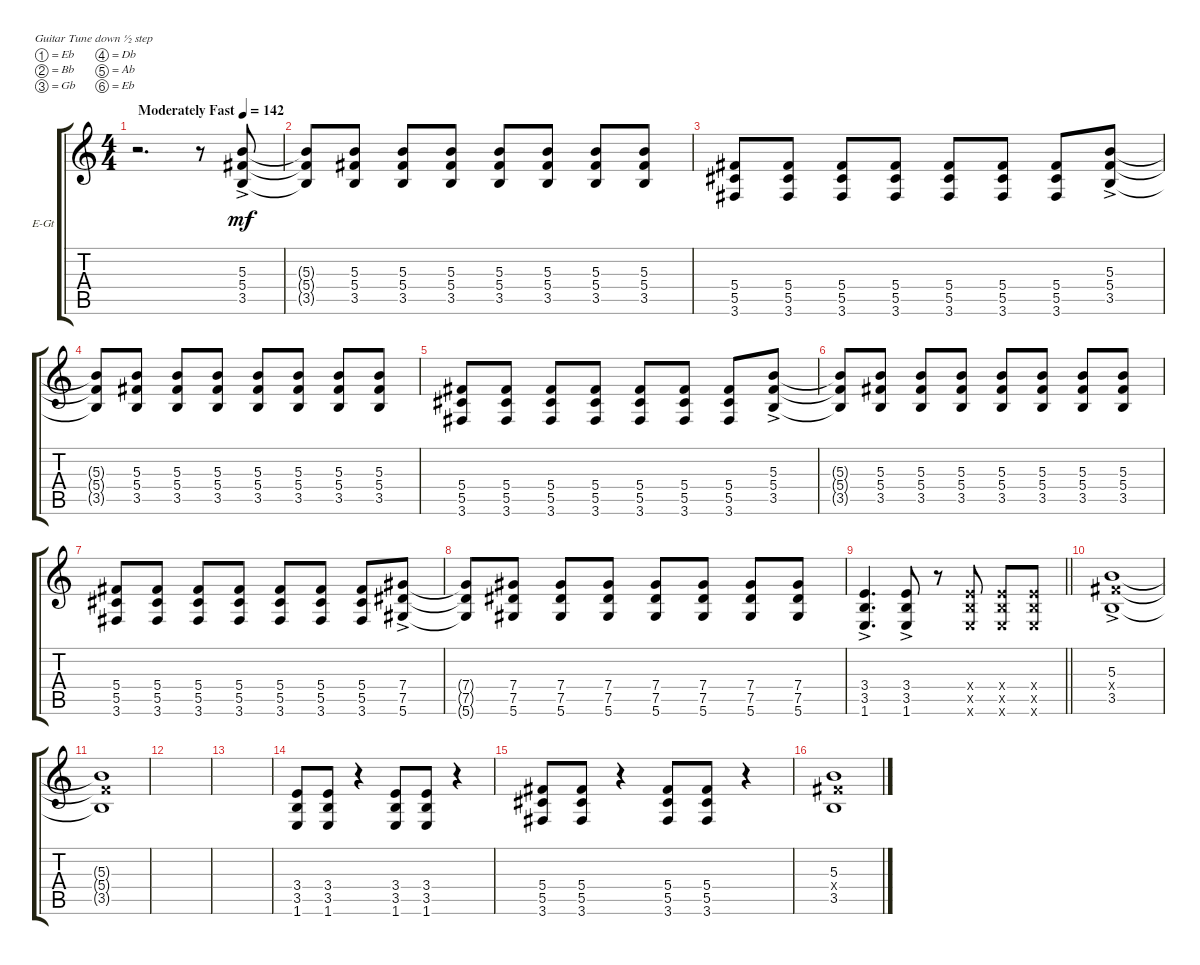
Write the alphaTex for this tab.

\defaultSystemsLayout 4
\bracketExtendMode groupsimilarinstruments
\firstSystemTrackNameOrientation horizontal
\otherSystemsTrackNameOrientation horizontal
\track ("Rythym Electric Guitar" "E-Gt") {instrument overdrivenguitar}
\staff {score tabs}
\tuning (Eb4 Bb3 Gb3 Db3 Ab2 Eb2)
\ts (4 4)
\tempo (142 "Moderately Fast")
\clef g2
\ks c
r.2{d dy mf instrument overdrivenguitar} r.8 (3.5{ac} 5.4{ac} 5.3{ac}).8 |
(5.3{t} 5.4{t} 3.5{t}).8 (5.3 5.4 3.5).8 (5.3 5.4 3.5).8 (5.3 5.4 3.5).8 (5.3 5.4 3.5).8 (5.3 5.4 3.5).8 (5.3 5.4 3.5).8 (5.3 5.4 3.5).8 |
(3.6 5.5 5.4).8 (3.6 5.5 5.4).8 (3.6 5.5 5.4).8 (3.6 5.5 5.4).8 (3.6 5.5 5.4).8 (3.6 5.5 5.4).8 (3.6 5.5 5.4).8 (3.5{ac} 5.4{ac} 5.3{ac}).8 |
(5.3{t} 5.4{t} 3.5{t}).8 (5.3 5.4 3.5).8 (5.3 5.4 3.5).8 (5.3 5.4 3.5).8 (5.3 5.4 3.5).8 (5.3 5.4 3.5).8 (5.3 5.4 3.5).8 (5.3 5.4 3.5).8 |
(3.6 5.5 5.4).8 (3.6 5.5 5.4).8 (3.6 5.5 5.4).8 (3.6 5.5 5.4).8 (3.6 5.5 5.4).8 (3.6 5.5 5.4).8 (3.6 5.5 5.4).8 (3.5{ac} 5.4{ac} 5.3{ac}).8 |
(5.3{t} 5.4{t} 3.5{t}).8 (5.3 5.4 3.5).8 (5.3 5.4 3.5).8 (5.3 5.4 3.5).8 (5.3 5.4 3.5).8 (5.3 5.4 3.5).8 (5.3 5.4 3.5).8 (5.3 5.4 3.5).8 |
(3.6 5.5 5.4).8 (3.6 5.5 5.4).8 (3.6 5.5 5.4).8 (3.6 5.5 5.4).8 (3.6 5.5 5.4).8 (3.6 5.5 5.4).8 (3.6 5.5 5.4).8 (7.5{ac} 7.4{ac} 5.6{ac}).8 |
(7.4{t} 7.5{t} 5.6{t}).8 (7.4 7.5 5.6).8 (7.4 7.5 5.6).8 (7.4 7.5 5.6).8 (7.4 7.5 5.6).8 (7.4 7.5 5.6).8 (7.4 7.5 5.6).8 (7.4 7.5 5.6).8 |
\barLineRight lightlight
(1.6{ac} 3.5{ac} 3.4{ac}).4{d} (1.6{ac} 3.5{ac} 3.4{ac}).8 r.8 (3.4{x} 3.5{x} 1.6{x}).8 (3.4{x} 3.5{x} 1.6{x}).8 (3.4{x} 3.5{x} 1.6{x}).8 |
(3.5{ac} 5.4{ac x} 5.3{ac}).1 |
(5.3{t} 5.4{x t} 3.5{t}).1 |
|
|
(1.6 3.5 3.4).8 (1.6 3.5 3.4).8 r.4 (1.6 3.5 3.4).8 (1.6 3.5 3.4).8 r.4 |
(5.4 5.5 3.6).8 (5.4 5.5 3.6).8 r.4 (5.4 5.5 3.6).8 (5.4 5.5 3.6).8 r.4 |
(5.4{x} 3.5 5.3).1
